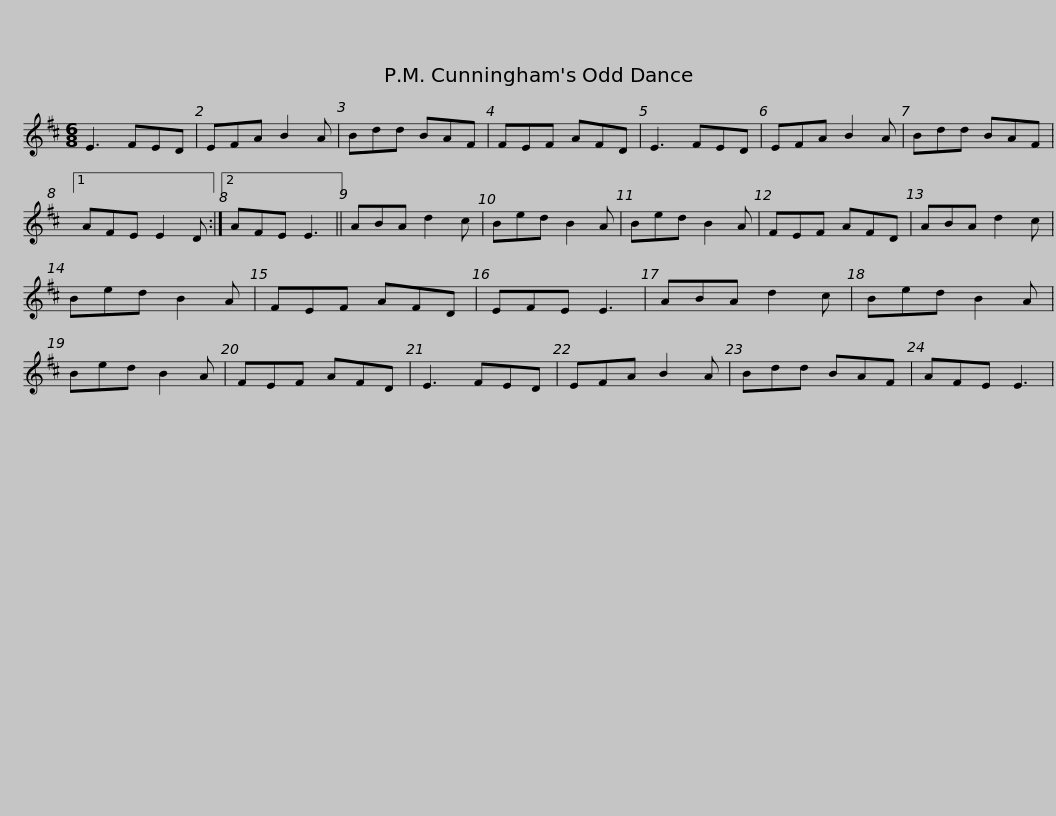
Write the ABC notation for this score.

X:1
L:1/8
M:6/8
I:linebreak $
K:D
V:1 treble
V:1
 E3 FED | EFA B2 A | Bdd BAF | FEF AFD | E3 FED | %5
 EFA B2 A | Bdd BAF |1 AFE E2 D :|2$ AFE E3 || ABA d2 c | %10
 Bed B2 A | Bed B2 A | FEF AFD | ABA d2 c | Bed B2 A | %15
 FEF AFD |$ EFE E3 | ABA d2 c | Bed B2 A | Bed B2 A | %20
 FEF AFD | E3 FED | EFA B2 A | Bdd BAF |$ AFE E3 | %25
